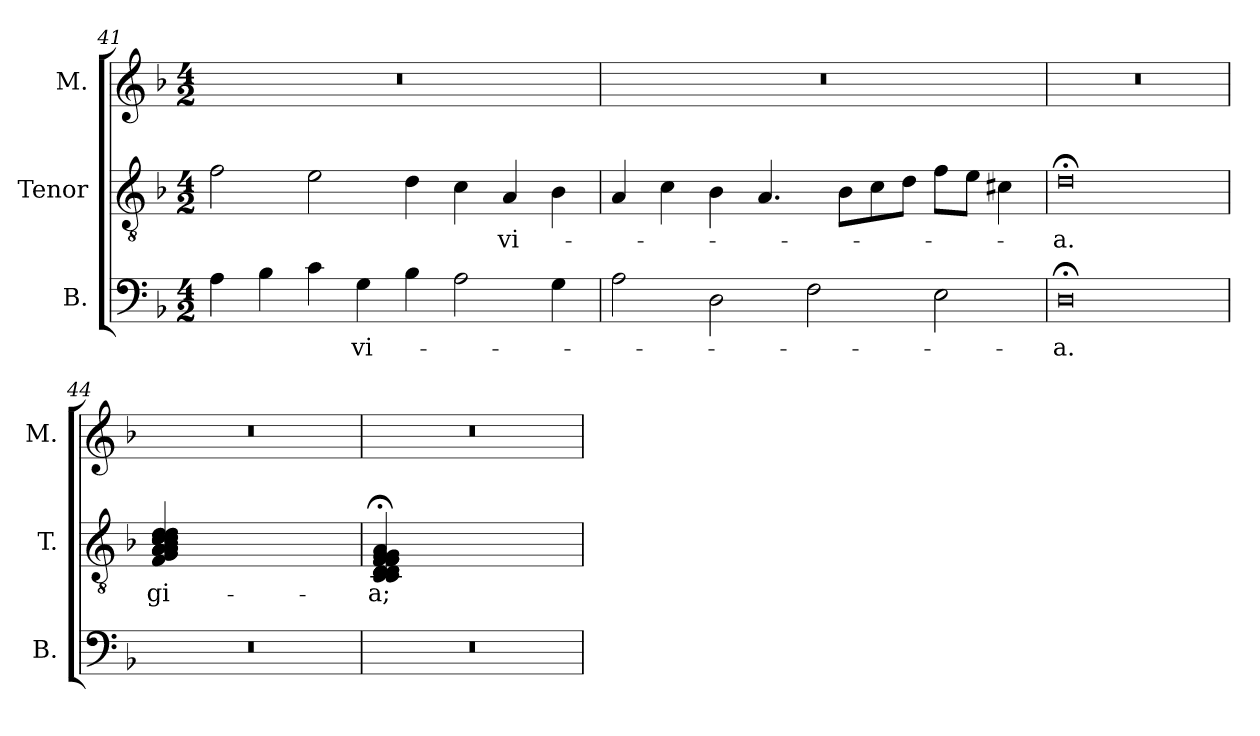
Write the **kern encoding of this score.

**kern	**text	**kern	**text	**kern
*part3	*part3	*part2	*part2	*part1
*staff3	*staff3	*staff2	*staff2	*staff1
*I"B.	*	*I"Tenor	*	*I"M.
*I'B.	*	*I'T.	*	*I'M.
*clefF4	*	*clefGv2	*	*clefG2
*k[b-]	*	*k[b-]	*	*k[b-]
*F:	*	*F:	*	*F:
*M4/2	*	*M4/2	*	*M4/2
=41	=41	=41	=41	=41
4A\	.	2f\	.	0r
4B-\	.	.	.	.
4c\	.	2e\	.	.
!	!LO:LY:b:cj	!	!	!
4G\	-vi-	.	.	.
4B-\	.	4d\	.	.
2A\	.	4c\	.	.
!	!	!	!LO:LY:b:cj	!
.	.	4A/	-vi-	.
4G\	.	4B-\	.	.
=42	=42	=42	=42	=42
2A\	.	4A/	.	0r
.	.	4c\	.	.
2D\	.	4B-\	.	.
.	.	4.A/	.	.
2F\	.	.	.	.
.	.	8B-\L	.	.
.	.	8c\	.	.
.	.	8d\J	.	.
2E\	.	8f\L	.	.
.	.	8e\J	.	.
.	.	4c#\	.	.
=43	=43	=43	=43	=43
!	!LO:LY:b:cj	!	!LO:LY:b:cj	!
0D;<	-a.	0d;<	-a.	0r
!!LO:LB:g=z
=44	=44	=44	=44	=44
!	!	!	!LO:LY:b:cj	!
0r	.	(<(>(>4d/ 4c/ 4A/ 4A/ 4F/ 4G/ 4A/ 4B-/ 4c/ 4c/ 4A/ 4d/ 4c/ 4c/ 4A/	-gi-	0r
.	.	1..ryy	.	.
!!LO:LB:g=z
=45	=45	=45	=45	=45
!	!	!	!LO:LY:b:cj	!
0r	.	(<(<(<4F/;< 4G/;< 4F/;< 4D/;< 4C/;< 4D/;< 4F/;< 4G/;< 4A/;< 4F/;< 4D/;< 4C/;< 4D/;< 4D/;<	-a;	0r
.	.	1..ryy	.	.
=	=	=	=	=
*-	*-	*-	*-	*-
